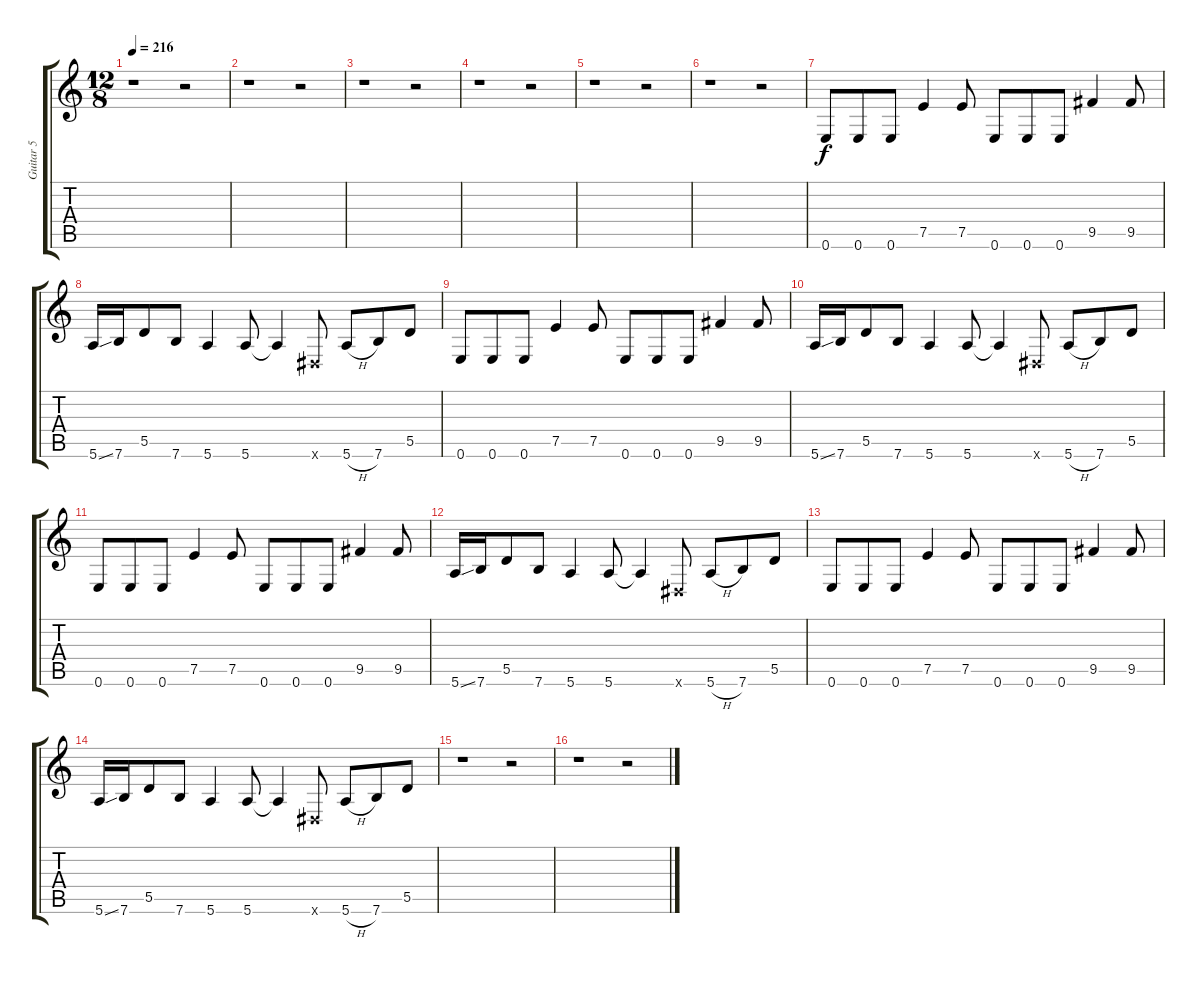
\track ("Guitar 5" "Guitar 5") {instrument electricguitarclean}
\staff {score tabs}
\tuning (E4 B3 G3 D3 A2 E2) {hide}
\ts (12 8)
\tempo 216
\clef g2
\ks c
r.1{dy f} r.2 |
r.1 r.2 |
r.1 r.2 |
r.1 r.2 |
r.1 r.2 |
r.1 r.2 |
0.6.8 0.6.8 0.6.8 7.5.4 7.5.8 0.6.8 0.6.8 0.6.8 9.5.4 9.5.8 |
5.6{ss}.16 7.6.16 5.5.8 7.6.8 5.6.4 5.6.8 5.6{t}.4 -1.6{x}.8 5.6{h}.8 7.6.8 5.5.8 |
0.6.8 0.6.8 0.6.8 7.5.4 7.5.8 0.6.8 0.6.8 0.6.8 9.5.4 9.5.8 |
5.6{ss}.16 7.6.16 5.5.8 7.6.8 5.6.4 5.6.8 5.6{t}.4 -1.6{x}.8 5.6{h}.8 7.6.8 5.5.8 |
0.6.8 0.6.8 0.6.8 7.5.4 7.5.8 0.6.8 0.6.8 0.6.8 9.5.4 9.5.8 |
5.6{ss}.16 7.6.16 5.5.8 7.6.8 5.6.4 5.6.8 5.6{t}.4 -1.6{x}.8 5.6{h}.8 7.6.8 5.5.8 |
0.6.8 0.6.8 0.6.8 7.5.4 7.5.8 0.6.8 0.6.8 0.6.8 9.5.4 9.5.8 |
5.6{ss}.16 7.6.16 5.5.8 7.6.8 5.6.4 5.6.8 5.6{t}.4 -1.6{x}.8 5.6{h}.8 7.6.8 5.5.8 |
r.1 r.2 |
r.1 r.2
